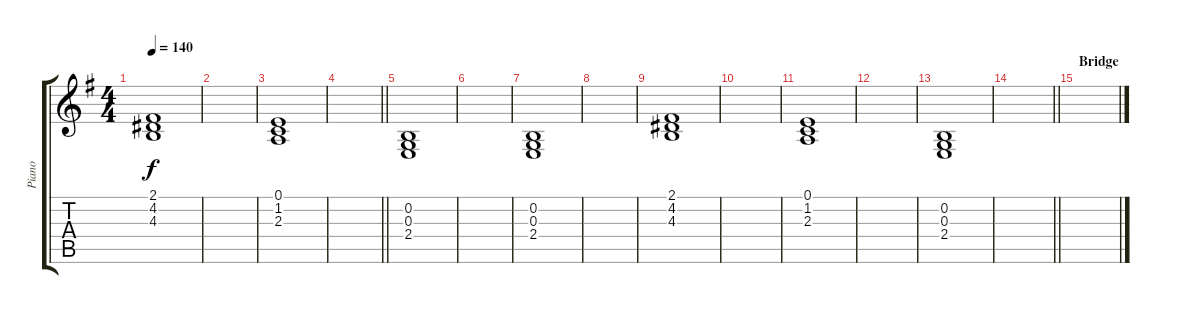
\track ("Piano" "Piano") {instrument acousticgrandpiano}
\staff {score tabs}
\tuning (E4 B3 G3 D3 A2 E2) {hide}
\ts (4 4)
\tempo 140
\clef g2
\ks g
(2.1 4.2 4.3).1{dy f} |
|
(0.1 1.2 2.3).1 |
\barLineRight lightlight
|
(0.2 0.3 2.4).1 |
|
(0.2 0.3 2.4).1 |
|
(2.1 4.2 4.3).1 |
|
(0.1 1.2 2.3).1 |
|
(0.2 0.3 2.4).1 |
\barLineRight lightlight
|
\section ("" "Bridge")
